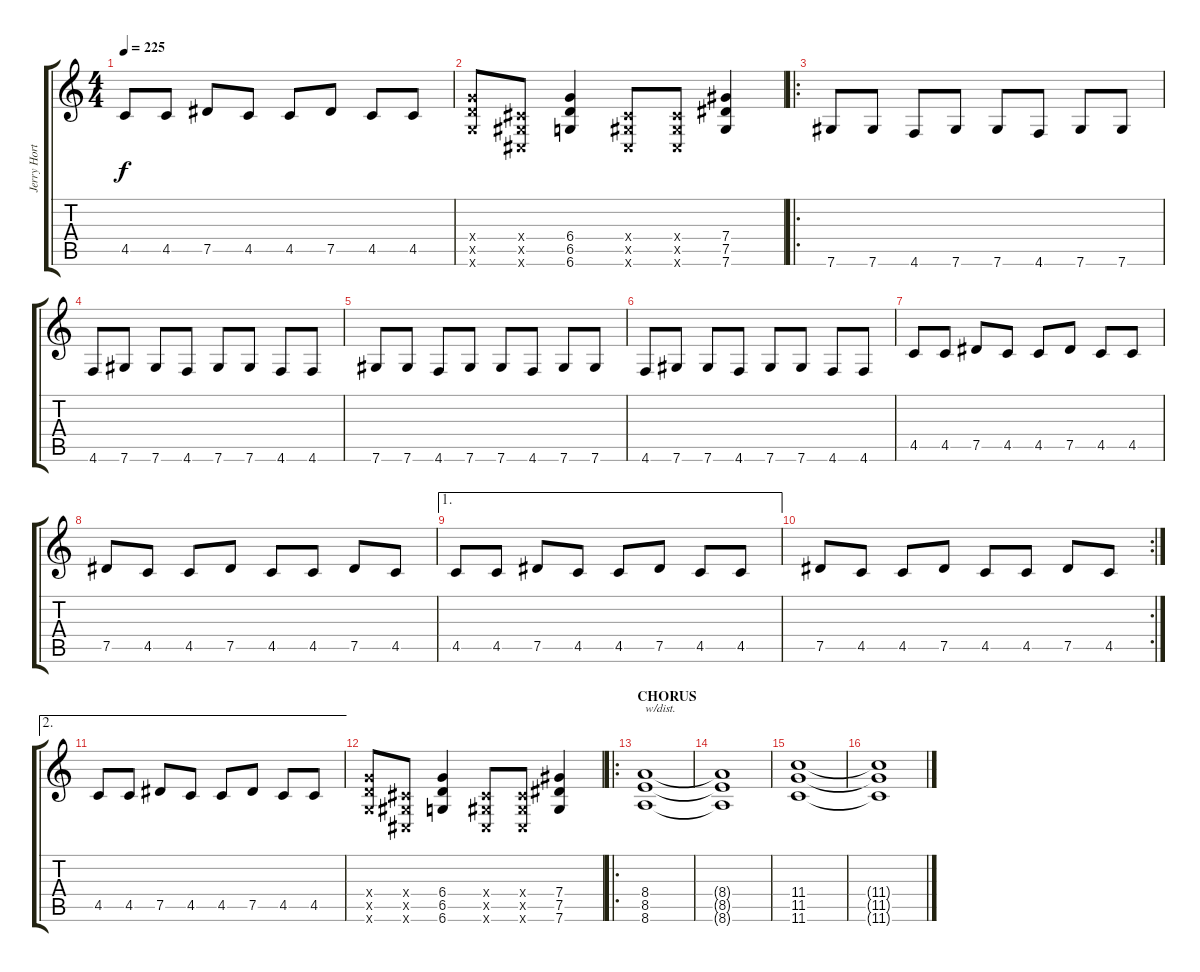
\track ("Jerry Horton" "Jerry Hort") {instrument distortionguitar}
\staff {score tabs}
\tuning (Eb4 Bb3 Gb3 Db3 Ab2 Db2) {hide}
\ts (4 4)
\tempo 225
\clef g2
\ks c
4.5.8{dy f} 4.5.8 7.5.8 4.5.8 4.5.8 7.5.8 4.5.8 4.5.8 |
(6.4{x} 6.5{x} 6.6{x}).8 (0.4{x} 0.5{x} 0.6{x}).8 (6.4 6.5 6.6).4 (0.4{x} 0.5{x} 0.6{x}).8 (0.4{x} 0.5{x} 0.6{x}).8 (7.4 7.5 7.6).4 |
\ro
7.6.8 7.6.8 4.6.8 7.6.8 7.6.8 4.6.8 7.6.8 7.6.8 |
4.6.8 7.6.8 7.6.8 4.6.8 7.6.8 7.6.8 4.6.8 4.6.8 |
7.6.8 7.6.8 4.6.8 7.6.8 7.6.8 4.6.8 7.6.8 7.6.8 |
4.6.8 7.6.8 7.6.8 4.6.8 7.6.8 7.6.8 4.6.8 4.6.8 |
4.5.8 4.5.8 7.5.8 4.5.8 4.5.8 7.5.8 4.5.8 4.5.8 |
7.5.8 4.5.8 4.5.8 7.5.8 4.5.8 4.5.8 7.5.8 4.5.8 |
\ae 1
4.5.8 4.5.8 7.5.8 4.5.8 4.5.8 7.5.8 4.5.8 4.5.8 |
\rc 2
7.5.8 4.5.8 4.5.8 7.5.8 4.5.8 4.5.8 7.5.8 4.5.8 |
\ae 2
4.5.8 4.5.8 7.5.8 4.5.8 4.5.8 7.5.8 4.5.8 4.5.8 |
(6.4{x} 6.5{x} 6.6{x}).8 (0.4{x} 0.5{x} 0.6{x}).8 (6.4 6.5 6.6).4 (0.4{x} 0.5{x} 0.6{x}).8 (0.4{x} 0.5{x} 0.6{x}).8 (7.4 7.5 7.6).4 |
\ro
\section ("" "CHORUS")
(8.4 8.5 8.6).1{txt "w/dist."} |
(8.4{t} 8.5{t} 8.6{t}).1 |
(11.4 11.5 11.6).1 |
(11.4{t} 11.5{t} 11.6{t}).1
